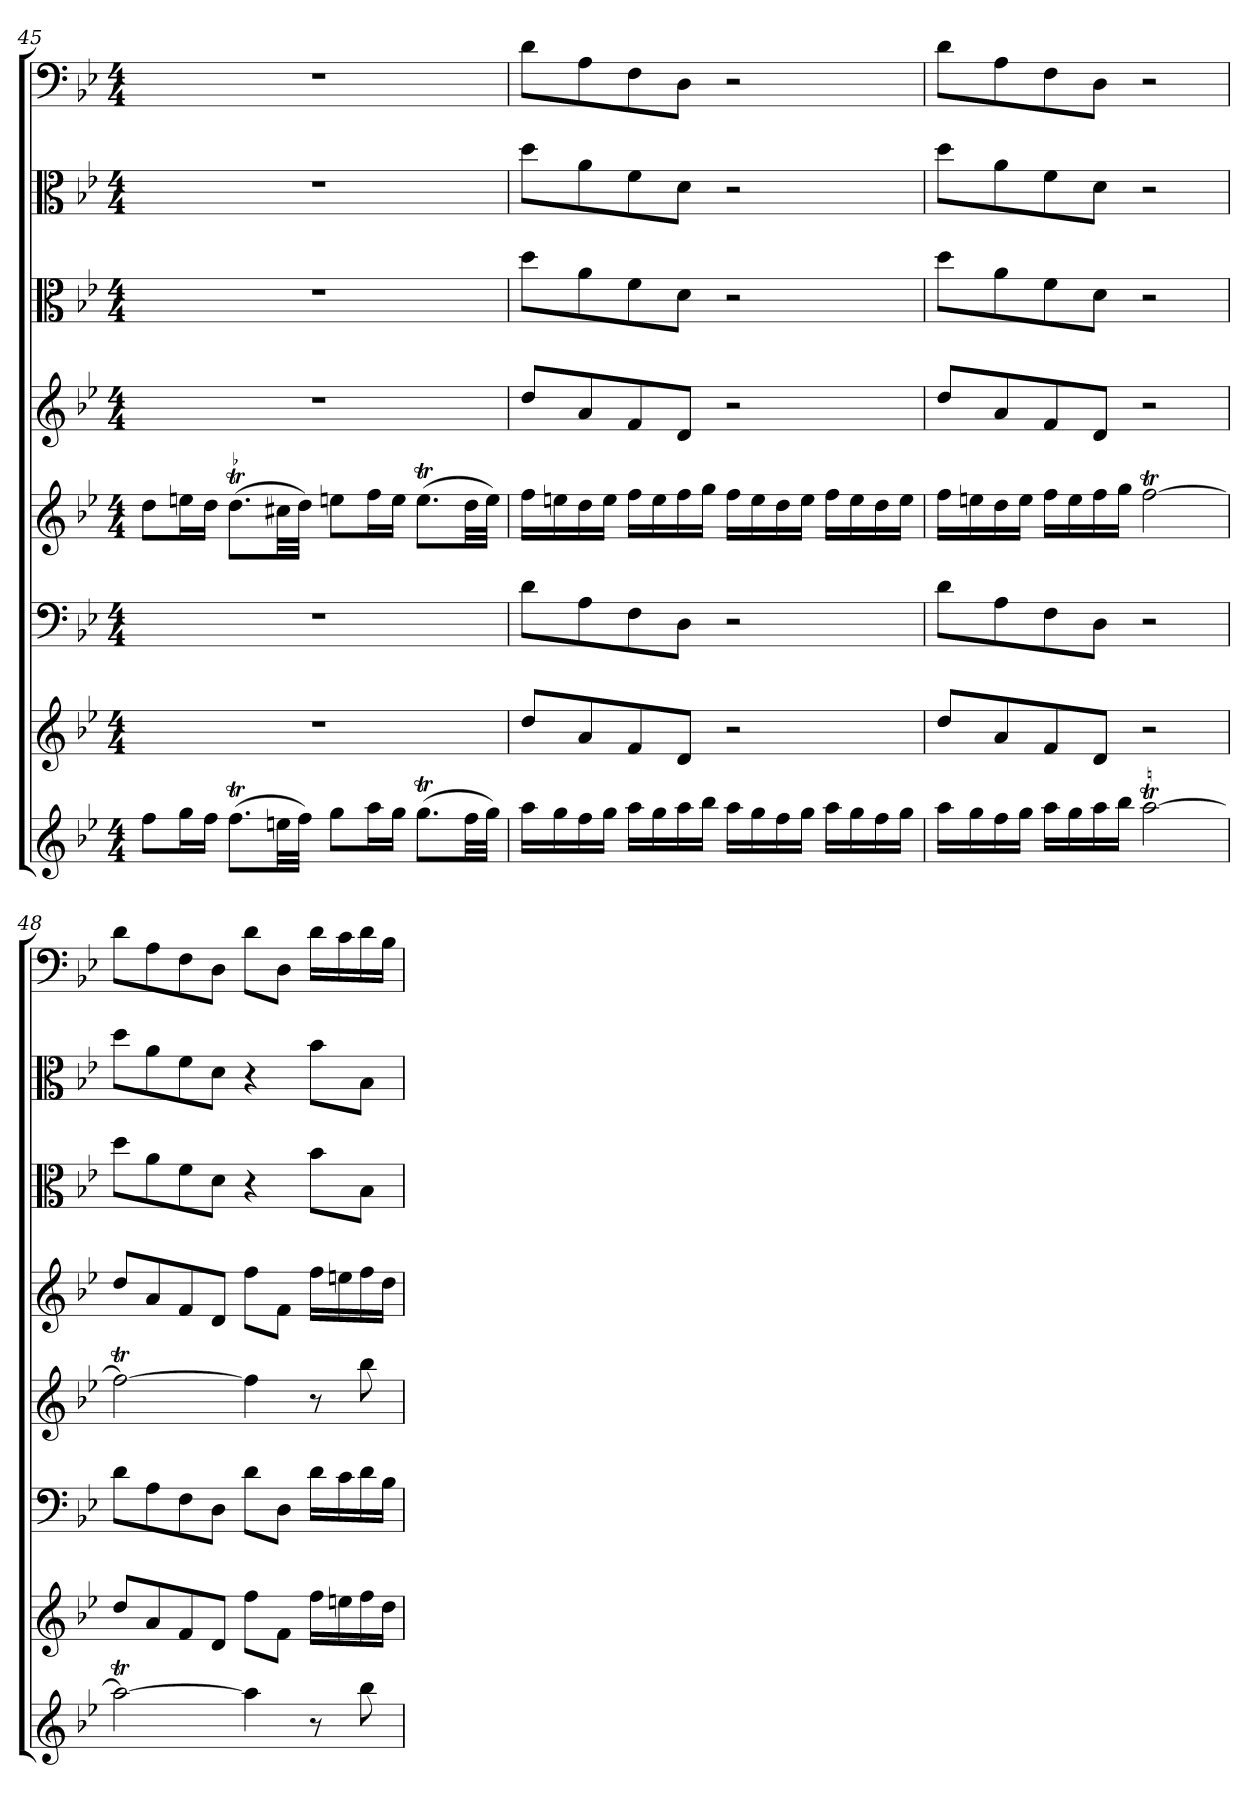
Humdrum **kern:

**kern	**kern	**kern	**kern	**kern	**kern	**kern	**kern
*part8	*part7	*part6	*part5	*part4	*part3	*part2	*part1
*staff8	*staff7	*staff6	*staff5	*staff4	*staff3	*staff2	*staff1
*clefG2	*clefG2	*clefF4	*clefG2	*clefG2	*clefC3	*clefC3	*clefF4
*k[b-e-]	*k[b-e-]	*k[b-e-]	*k[b-e-]	*k[b-e-]	*k[b-e-]	*k[b-e-]	*k[b-e-]
*B-:	*B-:	*B-:	*B-:	*B-:	*B-:	*B-:	*B-:
*M4/4	*M4/4	*M4/4	*M4/4	*M4/4	*M4/4	*M4/4	*M4/4
=45	=45	=45	=45	=45	=45	=45	=45
8ff\L	1r	1r	8dd\L	1r	1r	1r	1r
16gg\L	.	.	16een\L	.	.	.	.
16ff\JJ	.	.	16dd\JJ	.	.	.	.
!	!	!	!LO:TR:acc=-	!	!	!	!
(8.ffT\L	.	.	(8.ddt\L	.	.	.	.
32een\LL	.	.	32cc#X\LL	.	.	.	.
32ff\JJJ)	.	.	32dd\JJJ)	.	.	.	.
8gg\L	.	.	8een\L	.	.	.	.
16aa\L	.	.	16ff\L	.	.	.	.
16gg\JJ	.	.	16ee\JJ	.	.	.	.
(8.ggT\L	.	.	(8.eet\L	.	.	.	.
32ff\LL	.	.	32dd\LL	.	.	.	.
32gg\JJJ)	.	.	32ee\JJJ)	.	.	.	.
=46	=46	=46	=46	=46	=46	=46	=46
16aa\LL	8dd/L	8d\L	16ff\LL	8dd/L	8dd\L	8dd\L	8d\L
16gg\	.	.	16een\	.	.	.	.
16ff\	8a/	8A\	16dd\	8a/	8a\	8a\	8A\
16gg\JJ	.	.	16ee\JJ	.	.	.	.
16aa\LL	8f/	8F\	16ff\LL	8f/	8f\	8f\	8F\
16gg\	.	.	16ee\	.	.	.	.
16aa\	8d/J	8D\J	16ff\	8d/J	8d\J	8d\J	8D\J
16bb-\JJ	.	.	16gg\JJ	.	.	.	.
16aa\LL	2r	2r	16ff\LL	2r	2r	2r	2r
16gg\	.	.	16ee\	.	.	.	.
16ff\	.	.	16dd\	.	.	.	.
16gg\JJ	.	.	16ee\JJ	.	.	.	.
16aa\LL	.	.	16ff\LL	.	.	.	.
16gg\	.	.	16ee\	.	.	.	.
16ff\	.	.	16dd\	.	.	.	.
16gg\JJ	.	.	16ee\JJ	.	.	.	.
=47	=47	=47	=47	=47	=47	=47	=47
16aa\LL	8dd/L	8d\L	16ff\LL	8dd/L	8dd\L	8dd\L	8d\L
16gg\	.	.	16een\	.	.	.	.
16ff\	8a/	8A\	16dd\	8a/	8a\	8a\	8A\
16gg\JJ	.	.	16ee\JJ	.	.	.	.
16aa\LL	8f/	8F\	16ff\LL	8f/	8f\	8f\	8F\
16gg\	.	.	16ee\	.	.	.	.
16aa\	8d/J	8D\J	16ff\	8d/J	8d\J	8d\J	8D\J
16bb-\JJ	.	.	16gg\JJ	.	.	.	.
[2aaT\	2r	2r	[2ffT\	2r	2r	2r	2r
=48	=48	=48	=48	=48	=48	=48	=48
2aat\_	8dd/L	8d\L	2ffT\_	8dd/L	8dd\L	8dd\L	8d\L
.	8a/	8A\	.	8a/	8a\	8a\	8A\
.	8f/	8F\	.	8f/	8f\	8f\	8F\
.	8d/J	8D\J	.	8d/J	8d\J	8d\J	8D\J
4aa\]	8ff\L	8d\L	4ff\]	8ff\L	4r	4r	8d\L
.	8f\J	8D\J	.	8f\J	.	.	8D\J
8r	16ff\LL	16d\LL	8r	16ff\LL	8b-\L	8b-\L	16d\LL
.	16een\	16c\	.	16een\	.	.	16c\
8bb-\	16ff\	16d\	8bb-\	16ff\	8B-\J	8B-\J	16d\
.	16dd\JJ	16B-\JJ	.	16dd\JJ	.	.	16B-\JJ
=	=	=	=	=	=	=	=
*-	*-	*-	*-	*-	*-	*-	*-
